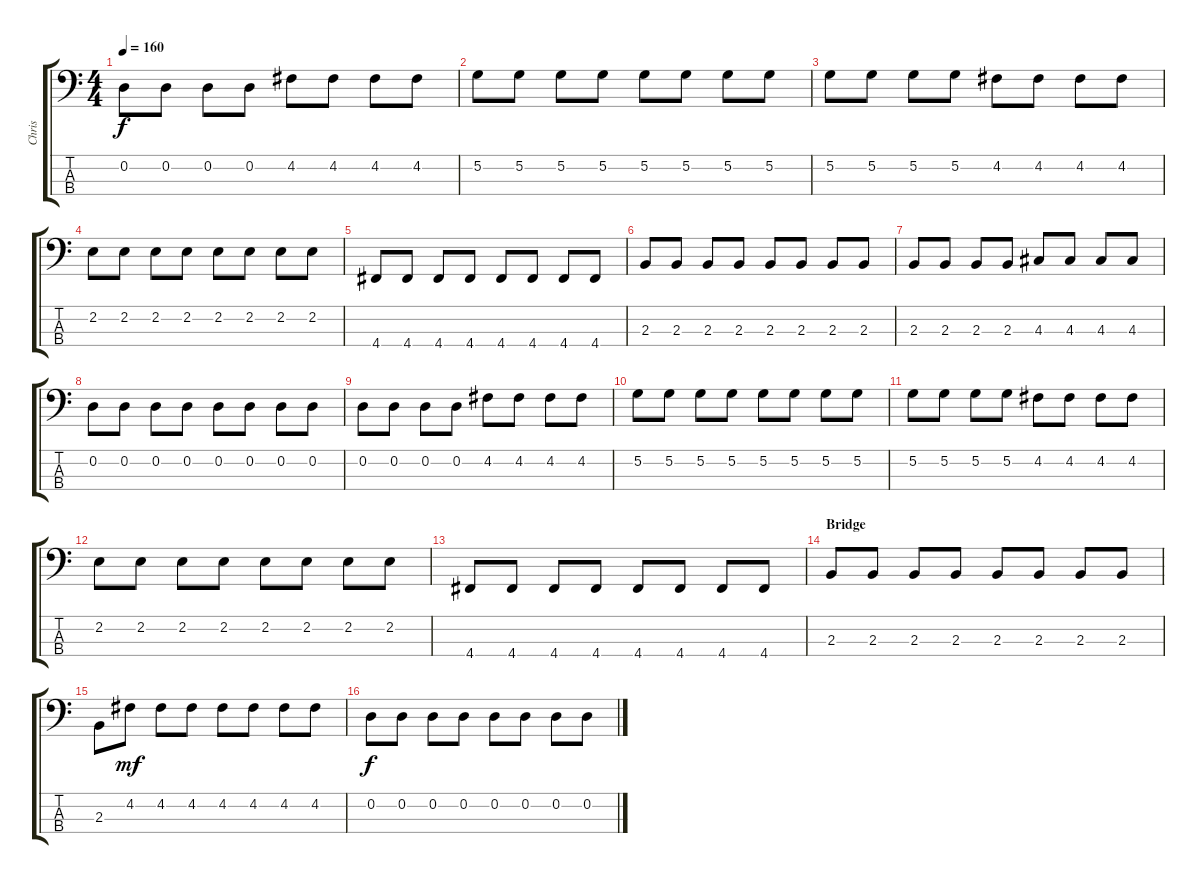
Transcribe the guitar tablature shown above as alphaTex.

\track ("Chris" "Chris") {instrument electricbassfinger}
\staff {score tabs}
\tuning (G2 D2 A1 D1) {hide}
\ts (4 4)
\tempo 160
\clef f4
\ks c
0.2.8{dy f} 0.2.8 0.2.8 0.2.8 4.2.8 4.2.8 4.2.8 4.2.8 |
5.2.8 5.2.8 5.2.8 5.2.8 5.2.8 5.2.8 5.2.8 5.2.8 |
5.2.8 5.2.8 5.2.8 5.2.8 4.2.8 4.2.8 4.2.8 4.2.8 |
2.2.8 2.2.8 2.2.8 2.2.8 2.2.8 2.2.8 2.2.8 2.2.8 |
4.4.8 4.4.8 4.4.8 4.4.8 4.4.8 4.4.8 4.4.8 4.4.8 |
2.3.8 2.3.8 2.3.8 2.3.8 2.3.8 2.3.8 2.3.8 2.3.8 |
2.3.8 2.3.8 2.3.8 2.3.8 4.3.8 4.3.8 4.3.8 4.3.8 |
0.2.8 0.2.8 0.2.8 0.2.8 0.2.8 0.2.8 0.2.8 0.2.8 |
0.2.8 0.2.8 0.2.8 0.2.8 4.2.8 4.2.8 4.2.8 4.2.8 |
5.2.8 5.2.8 5.2.8 5.2.8 5.2.8 5.2.8 5.2.8 5.2.8 |
5.2.8 5.2.8 5.2.8 5.2.8 4.2.8 4.2.8 4.2.8 4.2.8 |
2.2.8 2.2.8 2.2.8 2.2.8 2.2.8 2.2.8 2.2.8 2.2.8 |
4.4.8 4.4.8 4.4.8 4.4.8 4.4.8 4.4.8 4.4.8 4.4.8 |
\section ("" "Bridge")
2.3.8 2.3.8 2.3.8 2.3.8 2.3.8 2.3.8 2.3.8 2.3.8 |
2.3.8 4.2.8{dy mf} 4.2.8 4.2.8 4.2.8 4.2.8 4.2.8 4.2.8 |
0.2.8{dy f} 0.2.8 0.2.8 0.2.8 0.2.8 0.2.8 0.2.8 0.2.8
